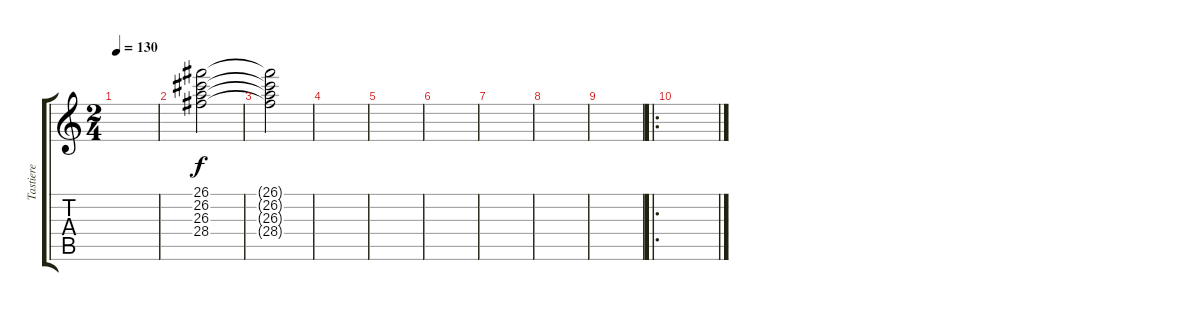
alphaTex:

\track ("Tastiere" "Tastiere") {instrument stringensemble1}
\staff {score tabs}
\tuning (E4 B3 G3 D3 A2 E2) {hide}
\ts (2 4)
\tempo 130
\clef g2
\ks c
|
(26.1 26.2 26.3 28.4).2 |
(26.1{t} 26.2{t} 26.3{t} 28.4{t}).2 |
|
|
|
|
|
|
\ro
